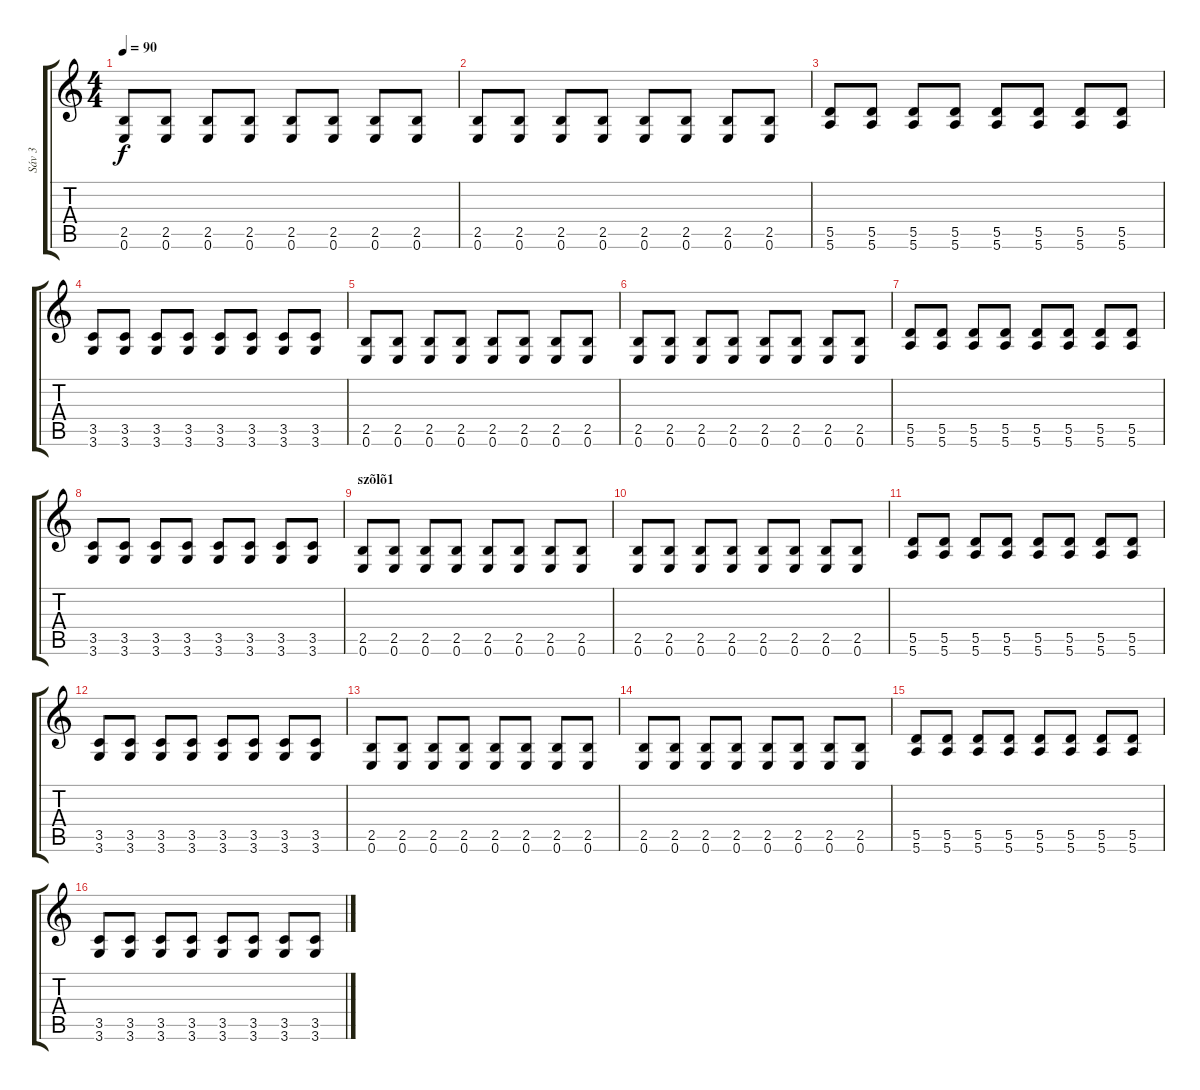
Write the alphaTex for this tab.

\track ("Sáv 3" "Sáv 3") {instrument distortionguitar}
\staff {score tabs}
\tuning (E4 B3 G3 D3 A2 E2) {hide}
\ts (4 4)
\tempo 90
\clef g2
\ks c
(2.5 0.6).8{dy f} (2.5 0.6).8 (2.5 0.6).8 (2.5 0.6).8 (2.5 0.6).8 (2.5 0.6).8 (2.5 0.6).8 (2.5 0.6).8 |
(2.5 0.6).8 (2.5 0.6).8 (2.5 0.6).8 (2.5 0.6).8 (2.5 0.6).8 (2.5 0.6).8 (2.5 0.6).8 (2.5 0.6).8 |
(5.5 5.6).8 (5.5 5.6).8 (5.5 5.6).8 (5.5 5.6).8 (5.5 5.6).8 (5.5 5.6).8 (5.5 5.6).8 (5.5 5.6).8 |
(3.5 3.6).8 (3.5 3.6).8 (3.5 3.6).8 (3.5 3.6).8 (3.5 3.6).8 (3.5 3.6).8 (3.5 3.6).8 (3.5 3.6).8 |
(2.5 0.6).8 (2.5 0.6).8 (2.5 0.6).8 (2.5 0.6).8 (2.5 0.6).8 (2.5 0.6).8 (2.5 0.6).8 (2.5 0.6).8 |
(2.5 0.6).8 (2.5 0.6).8 (2.5 0.6).8 (2.5 0.6).8 (2.5 0.6).8 (2.5 0.6).8 (2.5 0.6).8 (2.5 0.6).8 |
(5.5 5.6).8 (5.5 5.6).8 (5.5 5.6).8 (5.5 5.6).8 (5.5 5.6).8 (5.5 5.6).8 (5.5 5.6).8 (5.5 5.6).8 |
(3.5 3.6).8 (3.5 3.6).8 (3.5 3.6).8 (3.5 3.6).8 (3.5 3.6).8 (3.5 3.6).8 (3.5 3.6).8 (3.5 3.6).8 |
\section ("" "szõlõ1")
(2.5 0.6).8 (2.5 0.6).8 (2.5 0.6).8 (2.5 0.6).8 (2.5 0.6).8 (2.5 0.6).8 (2.5 0.6).8 (2.5 0.6).8 |
(2.5 0.6).8 (2.5 0.6).8 (2.5 0.6).8 (2.5 0.6).8 (2.5 0.6).8 (2.5 0.6).8 (2.5 0.6).8 (2.5 0.6).8 |
(5.5 5.6).8 (5.5 5.6).8 (5.5 5.6).8 (5.5 5.6).8 (5.5 5.6).8 (5.5 5.6).8 (5.5 5.6).8 (5.5 5.6).8 |
(3.5 3.6).8 (3.5 3.6).8 (3.5 3.6).8 (3.5 3.6).8 (3.5 3.6).8 (3.5 3.6).8 (3.5 3.6).8 (3.5 3.6).8 |
(2.5 0.6).8 (2.5 0.6).8 (2.5 0.6).8 (2.5 0.6).8 (2.5 0.6).8 (2.5 0.6).8 (2.5 0.6).8 (2.5 0.6).8 |
(2.5 0.6).8 (2.5 0.6).8 (2.5 0.6).8 (2.5 0.6).8 (2.5 0.6).8 (2.5 0.6).8 (2.5 0.6).8 (2.5 0.6).8 |
(5.5 5.6).8 (5.5 5.6).8 (5.5 5.6).8 (5.5 5.6).8 (5.5 5.6).8 (5.5 5.6).8 (5.5 5.6).8 (5.5 5.6).8 |
(3.5 3.6).8 (3.5 3.6).8 (3.5 3.6).8 (3.5 3.6).8 (3.5 3.6).8 (3.5 3.6).8 (3.5 3.6).8 (3.5 3.6).8
